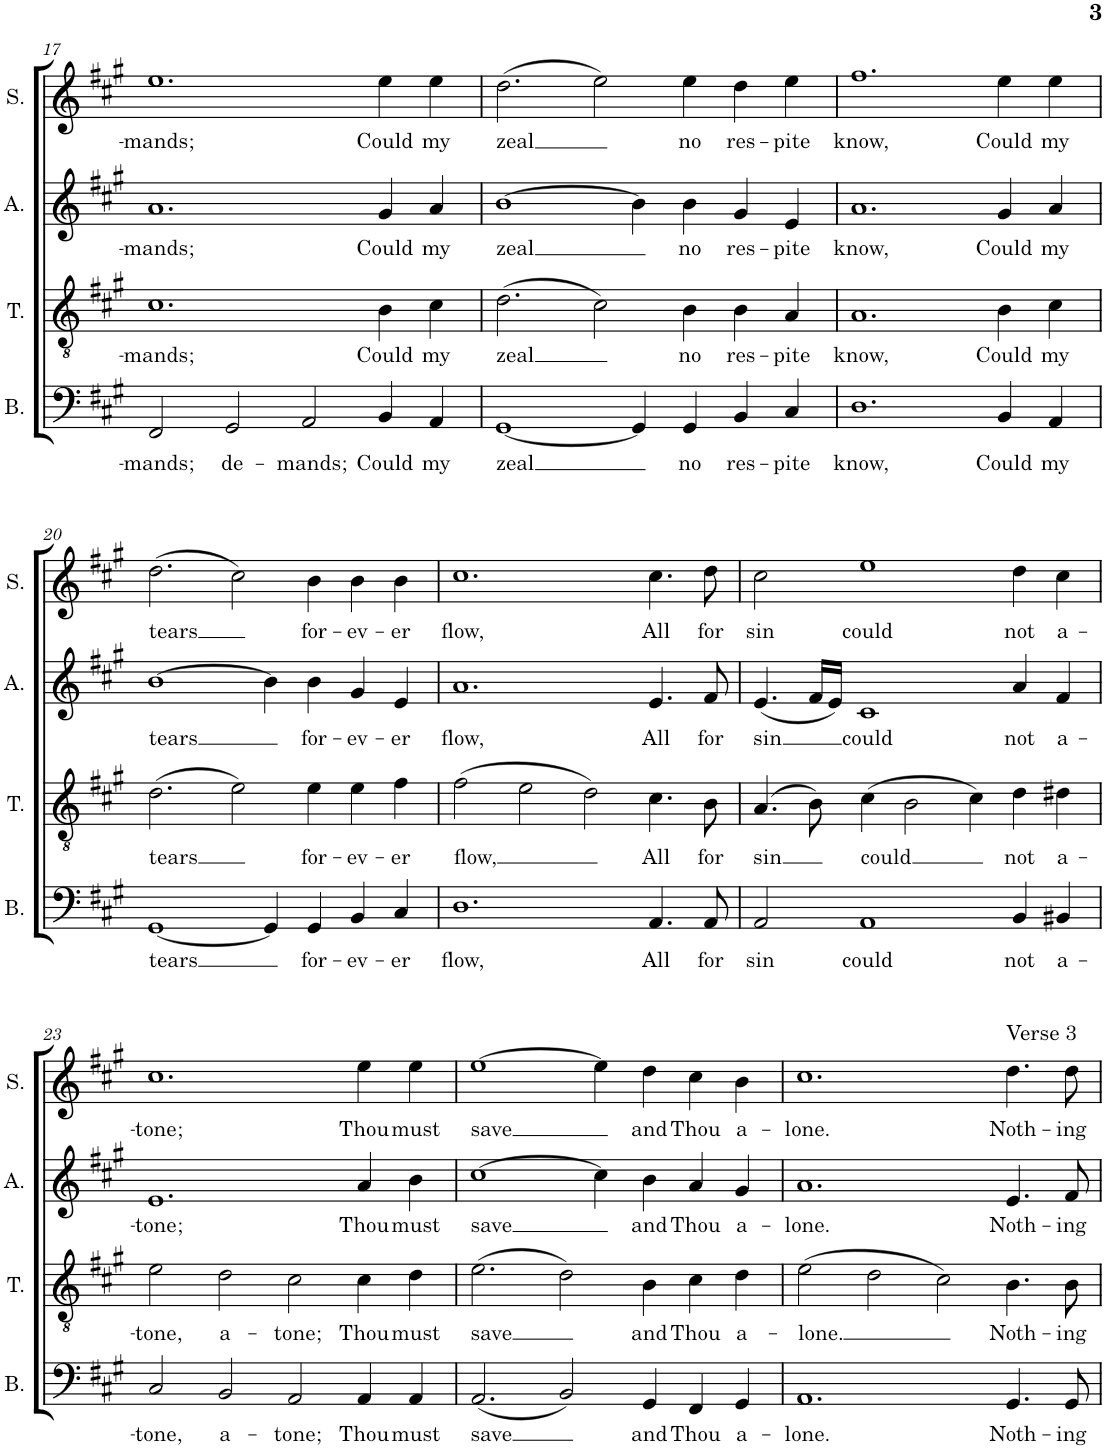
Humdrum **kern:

**kern	**text	**kern	**text	**kern	**text	**kern	**text
*part4	*part4	*part3	*part3	*part2	*part2	*part1	*part1
*staff4	*staff4	*staff3	*staff3	*staff2	*staff2	*staff1	*staff1
*I"Bass	*	*I"Tenor	*	*I"Alto	*	*I"Soprano	*
*I'B.	*	*I'T.	*	*I'A.	*	*I'S.	*
!!LO:PB:g=z
*clefF4	*	*clefGv2	*	*clefG2	*	*clefG2	*
*k[f#c#g#]	*	*k[f#c#g#]	*	*k[f#c#g#]	*	*k[f#c#g#]	*
*M8/4	*	*M8/4	*	*M8/4	*	*M8/4	*
=17	=17	=17	=17	=17	=17	=17	=17
!	!LO:LY:b	!	!LO:LY:b	!	!LO:LY:b	!	!LO:LY:b
2FF#/	-mands;	1.c#	-mands;	1.a	-mands;	1.ee	-mands;
!	!LO:LY:b	!	!	!	!	!	!
2GG#/	de-	.	.	.	.	.	.
!	!LO:LY:b	!	!	!	!	!	!
2AA/	-mands;	.	.	.	.	.	.
!	!LO:LY:b	!	!LO:LY:b	!	!LO:LY:b	!	!LO:LY:b
4BB/	Could	4B\	Could	4g#/	Could	4ee\	Could
!	!LO:LY:b	!	!LO:LY:b	!	!LO:LY:b	!	!LO:LY:b
4AA/	my	4c#\	my	4a/	my	4ee\	my
=18	=18	=18	=18	=18	=18	=18	=18
!	!LO:LY:b	!	!LO:LY:b	!	!LO:LY:b	!	!LO:LY:b
[1GG#	zeal	(2.d\	zeal	[1b	zeal	(2.dd\	zeal
.	.	2c#\)	.	.	.	2ee\)	.
4GG#/]	.	.	.	4b\]	.	.	.
!	!LO:LY:b	!	!LO:LY:b	!	!LO:LY:b	!	!LO:LY:b
4GG#/	no	4B\	no	4b\	no	4ee\	no
!	!LO:LY:b	!	!LO:LY:b	!	!LO:LY:b	!	!LO:LY:b
4BB/	res-	4B\	res-	4g#/	res-	4dd\	res-
!	!LO:LY:b	!	!LO:LY:b	!	!LO:LY:b	!	!LO:LY:b
4C#/	-pite	4A/	-pite	4e/	-pite	4ee\	-pite
=19	=19	=19	=19	=19	=19	=19	=19
!	!LO:LY:b	!	!LO:LY:b	!	!LO:LY:b	!	!LO:LY:b
1.D	know,	1.A	know,	1.a	know,	1.ff#	know,
!	!LO:LY:b	!	!LO:LY:b	!	!LO:LY:b	!	!LO:LY:b
4BB/	Could	4B\	Could	4g#/	Could	4ee\	Could
!	!LO:LY:b	!	!LO:LY:b	!	!LO:LY:b	!	!LO:LY:b
4AA/	my	4c#\	my	4a/	my	4ee\	my
!!LO:LB:g=z
=20	=20	=20	=20	=20	=20	=20	=20
!	!LO:LY:b	!	!LO:LY:b	!	!LO:LY:b	!	!LO:LY:b
[1GG#	tears	(2.d\	tears	[1b	tears	(2.dd\	tears
.	.	2e\)	.	.	.	2cc#\)	.
4GG#/]	.	.	.	4b\]	.	.	.
!	!LO:LY:b	!	!LO:LY:b	!	!LO:LY:b	!	!LO:LY:b
4GG#/	for-	4e\	for-	4b\	for-	4b\	for-
!	!LO:LY:b	!	!LO:LY:b	!	!LO:LY:b	!	!LO:LY:b
4BB/	-ev-	4e\	-ev-	4g#/	-ev-	4b\	-ev-
!	!LO:LY:b	!	!LO:LY:b	!	!LO:LY:b	!	!LO:LY:b
4C#/	-er	4f#\	-er	4e/	-er	4b\	-er
=21	=21	=21	=21	=21	=21	=21	=21
!	!LO:LY:b	!	!LO:LY:b	!	!LO:LY:b	!	!LO:LY:b
1.D	flow,	(2f#\	flow,	1.a	flow,	1.cc#	flow,
.	.	2e\	.	.	.	.	.
.	.	2d\)	.	.	.	.	.
!	!LO:LY:b	!	!LO:LY:b	!	!LO:LY:b	!	!LO:LY:b
4.AA/	All	4.c#\	All	4.e/	All	4.cc#\	All
!	!LO:LY:b	!	!LO:LY:b	!	!LO:LY:b	!	!LO:LY:b
8AA/	for	8B\	for	8f#/	for	8dd\	for
=22	=22	=22	=22	=22	=22	=22	=22
!	!LO:LY:b	!	!LO:LY:b	!	!LO:LY:b	!	!LO:LY:b
2AA/	sin	(4.A/	sin	(4.e/	-sin	2cc#\	sin
.	.	8B\)	.	16f#/LL	.	.	.
.	.	.	.	16e/JJ)	.	.	.
!	!LO:LY:b	!	!LO:LY:b	!	!LO:LY:b	!	!LO:LY:b
1AA	could	(4c#\	could	1c#	could	1ee	could
.	.	2B\	.	.	.	.	.
.	.	4c#\)	.	.	.	.	.
!	!LO:LY:b	!	!LO:LY:b	!	!LO:LY:b	!	!LO:LY:b
4BB/	not	4d\	not	4a/	not	4dd\	not
!	!LO:LY:b	!	!LO:LY:b	!	!LO:LY:b	!	!LO:LY:b
4BB#X/	a-	4d#X\	a-	4f#/	a-	4cc#\	a-
!!LO:LB:g=z
=23	=23	=23	=23	=23	=23	=23	=23
!	!LO:LY:b	!	!LO:LY:b	!	!LO:LY:b	!	!LO:LY:b
2C#/	-tone,	2e\	-tone,	1.e	-tone;	1.cc#	-tone;
!	!LO:LY:b	!	!LO:LY:b	!	!	!	!
2BB/	a-	2d\	a-	.	.	.	.
!	!LO:LY:b	!	!LO:LY:b	!	!	!	!
2AA/	-tone;	2c#\	-tone;	.	.	.	.
!	!LO:LY:b	!	!LO:LY:b	!	!LO:LY:b	!	!LO:LY:b
4AA/	Thou	4c#\	Thou	4a/	Thou	4ee\	Thou
!	!LO:LY:b	!	!LO:LY:b	!	!LO:LY:b	!	!LO:LY:b
4AA/	must	4d\	must	4b\	must	4ee\	must
=24	=24	=24	=24	=24	=24	=24	=24
!	!LO:LY:b	!	!LO:LY:b	!	!LO:LY:b	!	!LO:LY:b
(2.AA/	save	(2.e\	save	[1cc#	save	[1ee	save
2BB/)	.	2d\)	.	.	.	.	.
.	.	.	.	4cc#\]	.	4ee\]	.
!	!LO:LY:b	!	!LO:LY:b	!	!LO:LY:b	!	!LO:LY:b
4GG#/	and	4B\	and	4b\	and	4dd\	and
!	!LO:LY:b	!	!LO:LY:b	!	!LO:LY:b	!	!LO:LY:b
4FF#/	Thou	4c#\	Thou	4a/	Thou	4cc#\	Thou
!	!LO:LY:b	!	!LO:LY:b	!	!LO:LY:b	!	!LO:LY:b
4GG#/	a-	4d\	a-	4g#/	a-	4b\	a-
=25	=25	=25	=25	=25	=25	=25	=25
!	!LO:LY:b	!	!LO:LY:b	!	!LO:LY:b	!	!LO:LY:b
1.AA	-lone.	(2e\	-lone.	1.a	-lone.	1.cc#	-lone.
.	.	2d\	.	.	.	.	.
.	.	2c#\)	.	.	.	.	.
!	!	!	!	!	!	!LO:TX:a:t=Verse 3	!
!	!LO:LY:b	!	!LO:LY:b	!	!LO:LY:b	!	!LO:LY:b
4.GG#/	Noth-	4.B\	Noth-	4.e/	Noth-	4.dd\	Noth-
!	!LO:LY:b	!	!LO:LY:b	!	!LO:LY:b	!	!LO:LY:b
8GG#/	-ing	8B\	-ing	8f#/	-ing	8dd\	-ing
=	=	=	=	=	=	=	=
*-	*-	*-	*-	*-	*-	*-	*-
